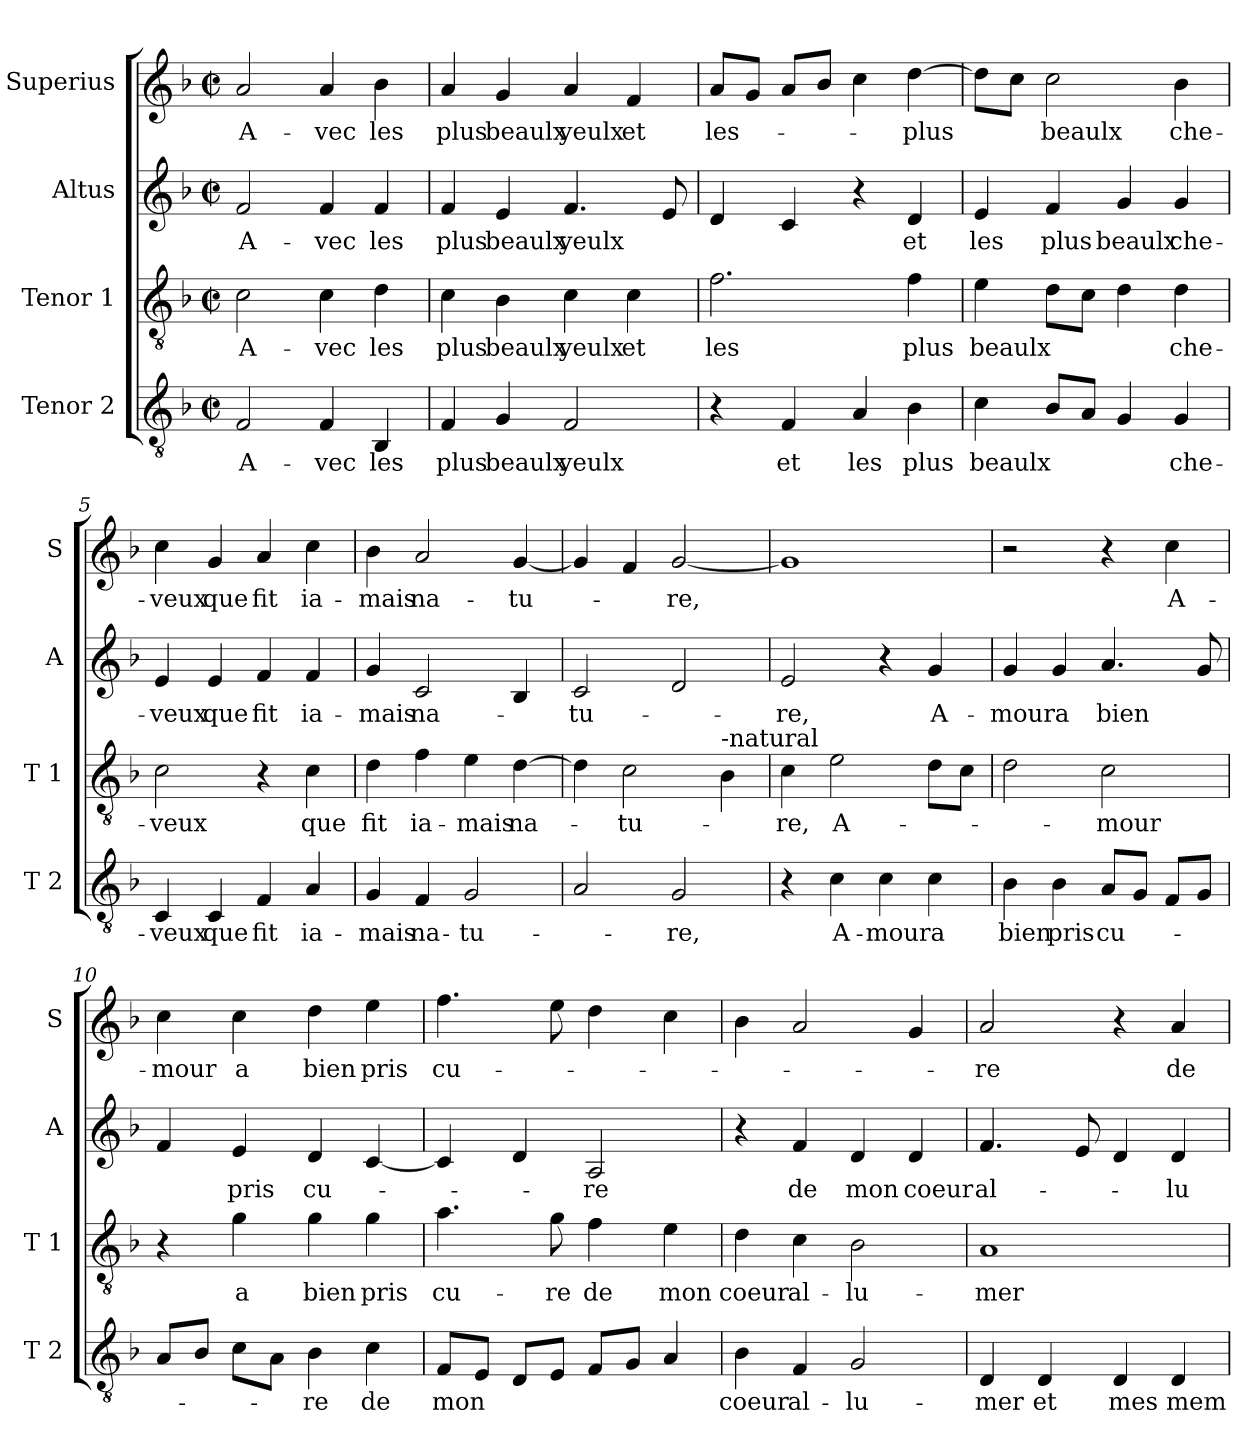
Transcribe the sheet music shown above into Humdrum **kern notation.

**kern	**text	**kern	**text	**kern	**text	**kern	**text
*part4	*part4	*part3	*part3	*part2	*part2	*part1	*part1
*staff4	*staff4	*staff3	*staff3	*staff2	*staff2	*staff1	*staff1
*I"Tenor 2	*	*I"Tenor 1	*	*I"Altus	*	*I"Superius	*
*I'T 2	*	*I'T 1	*	*I'A	*	*I'S	*
*clefGv2	*	*clefGv2	*	*clefG2	*	*clefG2	*
*k[b-]	*	*k[b-]	*	*k[b-]	*	*k[b-]	*
*F:	*	*F:	*	*F:	*	*F:	*
*M2/2	*	*M2/2	*	*M2/2	*	*M2/2	*
*met(c|)	*	*met(c|)	*	*met(c|)	*	*met(c|)	*
=1	=1	=1	=1	=1	=1	=1	=1
!	!LO:LY:b	!	!LO:LY:b	!	!LO:LY:b	!	!LO:LY:b
2F/	A-	2c\	A-	2f/	A-	2a/	A-
!	!LO:LY:b	!	!LO:LY:b	!	!LO:LY:b	!	!LO:LY:b
4F/	-vec	4c\	-vec	4f/	-vec	4a/	-vec
!	!LO:LY:b	!	!LO:LY:b	!	!LO:LY:b	!	!LO:LY:b
4BB-/	les	4d\	les	4f/	les	4b-\	les
=2	=2	=2	=2	=2	=2	=2	=2
!	!LO:LY:b	!	!LO:LY:b	!	!LO:LY:b	!	!LO:LY:b
4F/	plus	4c\	plus	4f/	plus	4a/	plus
!	!LO:LY:b	!	!LO:LY:b	!	!LO:LY:b	!	!LO:LY:b
4G/	beaulx	4B-\	beaulx	4e/	beaulx	4g/	beaulx
!	!LO:LY:b	!	!LO:LY:b	!	!LO:LY:b	!	!LO:LY:b
2F/	yeulx	4c\	yeulx	4.f/	yeulx	4a/	yeulx
!	!	!	!LO:LY:b	!	!	!	!LO:LY:b
.	.	4c\	et	.	.	4f/	et
.	.	.	.	8e/	.	.	.
=3	=3	=3	=3	=3	=3	=3	=3
!	!	!	!LO:LY:b	!	!	!	!LO:LY:b
4r	.	2.f\	les	4d/	.	8a/L	les-
.	.	.	.	.	.	8g/J	.
!	!LO:LY:b	!	!	!	!	!	!
4F/	et	.	.	4c/	.	8a/L	.
.	.	.	.	.	.	8b-/J	.
!	!LO:LY:b	!	!	!	!	!	!
4A/	les	.	.	4r	.	4cc\	.
!	!LO:LY:b	!	!LO:LY:b	!	!LO:LY:b	!	!LO:LY:b
4B-\	plus	4f\	plus	4d/	et	[4dd\	-plus
=4	=4	=4	=4	=4	=4	=4	=4
!	!LO:LY:b	!	!LO:LY:b	!	!LO:LY:b	!	!
4c\	beaulx	4e\	beaulx	4e/	les	8dd\L]	.
.	.	.	.	.	.	8cc\J	.
!	!	!	!	!	!LO:LY:b	!	!LO:LY:b
8B-/L	.	8d\L	.	4f/	plus	2cc\	beaulx
8A/J	.	8c\J	.	.	.	.	.
!	!	!	!	!	!LO:LY:b	!	!
4G/	.	4d\	.	4g/	beaulx	.	.
!	!LO:LY:b	!	!LO:LY:b	!	!LO:LY:b	!	!LO:LY:b
4G/	che-	4d\	che-	4g/	che-	4b-\	che-
!!LO:LB:g=z
=5	=5	=5	=5	=5	=5	=5	=5
!	!LO:LY:b	!	!LO:LY:b	!	!LO:LY:b	!	!LO:LY:b
4C/	-veux	2c\	-veux	4e/	-veux	4cc\	-veux
!	!LO:LY:b	!	!	!	!LO:LY:b	!	!LO:LY:b
4C/	que	.	.	4e/	que	4g/	que
!	!LO:LY:b	!	!	!	!LO:LY:b	!	!LO:LY:b
4F/	fit	4r	.	4f/	fit	4a/	fit
!	!LO:LY:b	!	!LO:LY:b	!	!LO:LY:b	!	!LO:LY:b
4A/	ia-	4c\	que	4f/	ia-	4cc\	ia-
=6	=6	=6	=6	=6	=6	=6	=6
!	!LO:LY:b	!	!LO:LY:b	!	!LO:LY:b	!	!LO:LY:b
4G/	-mais	4d\	fit	4g/	-mais	4b-\	-mais
!	!LO:LY:b	!	!LO:LY:b	!	!LO:LY:b	!	!LO:LY:b
4F/	na-	4f\	ia-	2c/	na-	2a/	na-
!	!LO:LY:b	!	!LO:LY:b	!	!	!	!
2G/	-tu-	4e\	-mais	.	.	.	.
!	!	!	!LO:LY:b	!	!	!	!LO:LY:b
.	.	[4d\	na-	4B-/	.	[4g/	-tu-
=7	=7	=7	=7	=7	=7	=7	=7
!	!	!	!	!	!LO:LY:b	!	!
2A/	.	4d\]	.	2c/	-tu-	4g/]	.
!	!	!	!LO:LY:b	!	!	!	!
.	.	2c\	-tu-	.	.	4f/	.
!	!LO:LY:b	!	!	!	!	!	!LO:LY:b
2G/	-re,	.	.	2d/	.	[2g/	-re,
!	!	!LO:TX:a:t=-natural	!	!	!	!	!
.	.	4B-\	.	.	.	.	.
=8	=8	=8	=8	=8	=8	=8	=8
!	!	!	!LO:LY:b	!	!LO:LY:b	!	!
4r	.	4c\	-re,	2e/	-re,	1g]	.
!	!LO:LY:b	!	!LO:LY:b	!	!	!	!
4c\	A-	2e\	A-	.	.	.	.
!	!LO:LY:b	!	!	!	!	!	!
4c\	-mour	.	.	4r	.	.	.
!	!LO:LY:b	!	!	!	!LO:LY:b	!	!
4c\	a	8d\L	.	4g/	A-	.	.
.	.	8c\J	.	.	.	.	.
=9	=9	=9	=9	=9	=9	=9	=9
!	!LO:LY:b	!	!	!	!LO:LY:b	!	!
4B-\	bien	2d\	.	4g/	-mour	2r	.
!	!LO:LY:b	!	!	!	!LO:LY:b	!	!
4B-\	pris	.	.	4g/	a	.	.
!	!LO:LY:b	!	!LO:LY:b	!	!LO:LY:b	!	!
8A/L	cu-	2c\	-mour	4.a/	bien	4r	.
8G/J	.	.	.	.	.	.	.
!	!	!	!	!	!	!	!LO:LY:b
8F/L	.	.	.	.	.	4cc\	A-
8G/J	.	.	.	8g/	.	.	.
!!LO:LB:g=z
=10	=10	=10	=10	=10	=10	=10	=10
!	!	!	!	!	!	!	!LO:LY:b
8A/L	.	4r	.	4f/	.	4cc\	-mour
8B-/J	.	.	.	.	.	.	.
!	!	!	!LO:LY:b	!	!LO:LY:b	!	!LO:LY:b
8c\L	.	4g\	a	4e/	pris	4cc\	a
8A\J	.	.	.	.	.	.	.
!	!LO:LY:b	!	!LO:LY:b	!	!LO:LY:b	!	!LO:LY:b
4B-\	-re	4g\	bien	4d/	cu-	4dd\	bien
!	!LO:LY:b	!	!LO:LY:b	!	!	!	!LO:LY:b
4c\	de	4g\	pris	[4c/	.	4ee\	pris
=11	=11	=11	=11	=11	=11	=11	=11
!	!LO:LY:b	!	!LO:LY:b	!	!	!	!LO:LY:b
8F/L	mon	4.a\	cu-	4c/]	.	4.ff\	cu-
8E/J	.	.	.	.	.	.	.
8D/L	.	.	.	4d/	.	.	.
!	!	!	!LO:LY:b	!	!	!	!
8E/J	.	8g\	-re	.	.	8ee\	.
!	!	!	!LO:LY:b	!	!LO:LY:b	!	!
8F/L	.	4f\	de	2A/	-re	4dd\	.
8G/J	.	.	.	.	.	.	.
!	!	!	!LO:LY:b	!	!	!	!
4A/	.	4e\	mon	.	.	4cc\	.
=12	=12	=12	=12	=12	=12	=12	=12
!	!LO:LY:b	!	!LO:LY:b	!	!	!	!
4B-\	coeur	4d\	coeur	4r	.	4b-\	.
!	!LO:LY:b	!	!LO:LY:b	!	!LO:LY:b	!	!
4F/	al-	4c\	al-	4f/	de	2a/	.
!	!LO:LY:b	!	!LO:LY:b	!	!LO:LY:b	!	!
2G/	-lu-	2B-\	-lu-	4d/	mon	.	.
!	!	!	!	!	!LO:LY:b	!	!
.	.	.	.	4d/	coeur	4g/	.
=13	=13	=13	=13	=13	=13	=13	=13
!	!LO:LY:b	!	!LO:LY:b	!	!LO:LY:b	!	!LO:LY:b
4D/	-mer	1A	-mer	4.f/	al-	2a/	-re
!	!LO:LY:b	!	!	!	!	!	!
4D/	et	.	.	.	.	.	.
.	.	.	.	8e/	.	.	.
!	!LO:LY:b	!	!	!	!	!	!
4D/	mes	.	.	4d/	.	4r	.
!	!LO:LY:b	!	!	!	!LO:LY:b	!	!LO:LY:b
4D/	mem-	.	.	4d/	-lu-	4a/	de
=	=	=	=	=	=	=	=
*-	*-	*-	*-	*-	*-	*-	*-
